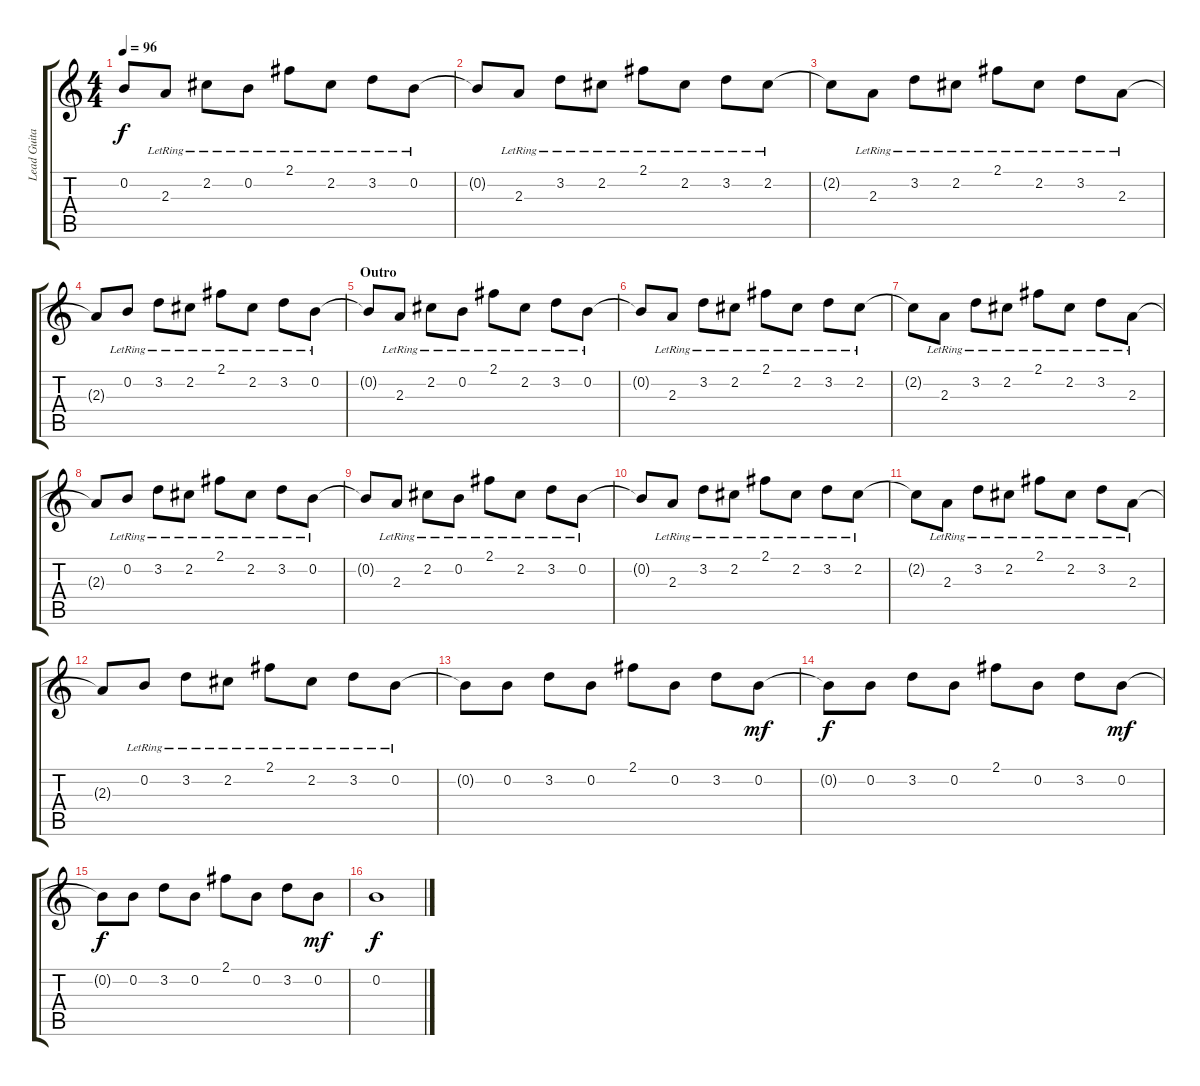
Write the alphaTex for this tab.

\track ("Lead Guitar (Clean)" "Lead Guita") {instrument electricguitarclean}
\staff {score tabs}
\tuning (E4 B3 G3 D3 A2 E2) {hide}
\ts (4 4)
\tempo 96
\clef g2
\ks c
0.2{t}.8{dy f} 2.3{lr}.8 2.2{lr}.8 0.2{lr}.8 2.1{lr}.8 2.2{lr}.8 3.2{lr}.8 0.2{lr}.8 |
0.2{t}.8 2.3{lr}.8 3.2{lr}.8 2.2{lr}.8 2.1{lr}.8 2.2{lr}.8 3.2{lr}.8 2.2{lr}.8 |
2.2{t}.8 2.3{lr}.8 3.2{lr}.8 2.2{lr}.8 2.1{lr}.8 2.2{lr}.8 3.2{lr}.8 2.3{lr}.8 |
2.3{t}.8 0.2{lr}.8 3.2{lr}.8 2.2{lr}.8 2.1{lr}.8 2.2{lr}.8 3.2{lr}.8 0.2{lr}.8 |
\section ("" "Outro")
0.2{t}.8 2.3{lr}.8 2.2{lr}.8 0.2{lr}.8 2.1{lr}.8 2.2{lr}.8 3.2{lr}.8 0.2{lr}.8 |
0.2{t}.8 2.3{lr}.8 3.2{lr}.8 2.2{lr}.8 2.1{lr}.8 2.2{lr}.8 3.2{lr}.8 2.2{lr}.8 |
2.2{t}.8 2.3{lr}.8 3.2{lr}.8 2.2{lr}.8 2.1{lr}.8 2.2{lr}.8 3.2{lr}.8 2.3{lr}.8 |
2.3{t}.8 0.2{lr}.8 3.2{lr}.8 2.2{lr}.8 2.1{lr}.8 2.2{lr}.8 3.2{lr}.8 0.2{lr}.8 |
0.2{t}.8 2.3{lr}.8 2.2{lr}.8 0.2{lr}.8 2.1{lr}.8 2.2{lr}.8 3.2{lr}.8 0.2{lr}.8 |
0.2{t}.8 2.3{lr}.8 3.2{lr}.8 2.2{lr}.8 2.1{lr}.8 2.2{lr}.8 3.2{lr}.8 2.2{lr}.8 |
2.2{t}.8 2.3{lr}.8 3.2{lr}.8 2.2{lr}.8 2.1{lr}.8 2.2{lr}.8 3.2{lr}.8 2.3{lr}.8 |
2.3{t}.8 0.2{lr}.8 3.2{lr}.8 2.2{lr}.8 2.1{lr}.8 2.2{lr}.8 3.2{lr}.8 0.2{lr}.8 |
0.2{t}.8{volume 11} 0.2.8 3.2.8 0.2.8 2.1.8 0.2.8 3.2.8 0.2.8{dy mf} |
0.2{t}.8{dy f} 0.2.8{volume 9} 3.2.8 0.2.8 2.1.8 0.2.8 3.2.8 0.2.8{dy mf} |
0.2{t}.8{dy f} 0.2.8{volume 7} 3.2.8 0.2.8 2.1.8 0.2.8 3.2.8 0.2.8{dy mf} |
0.2.1{dy f volume 4}
